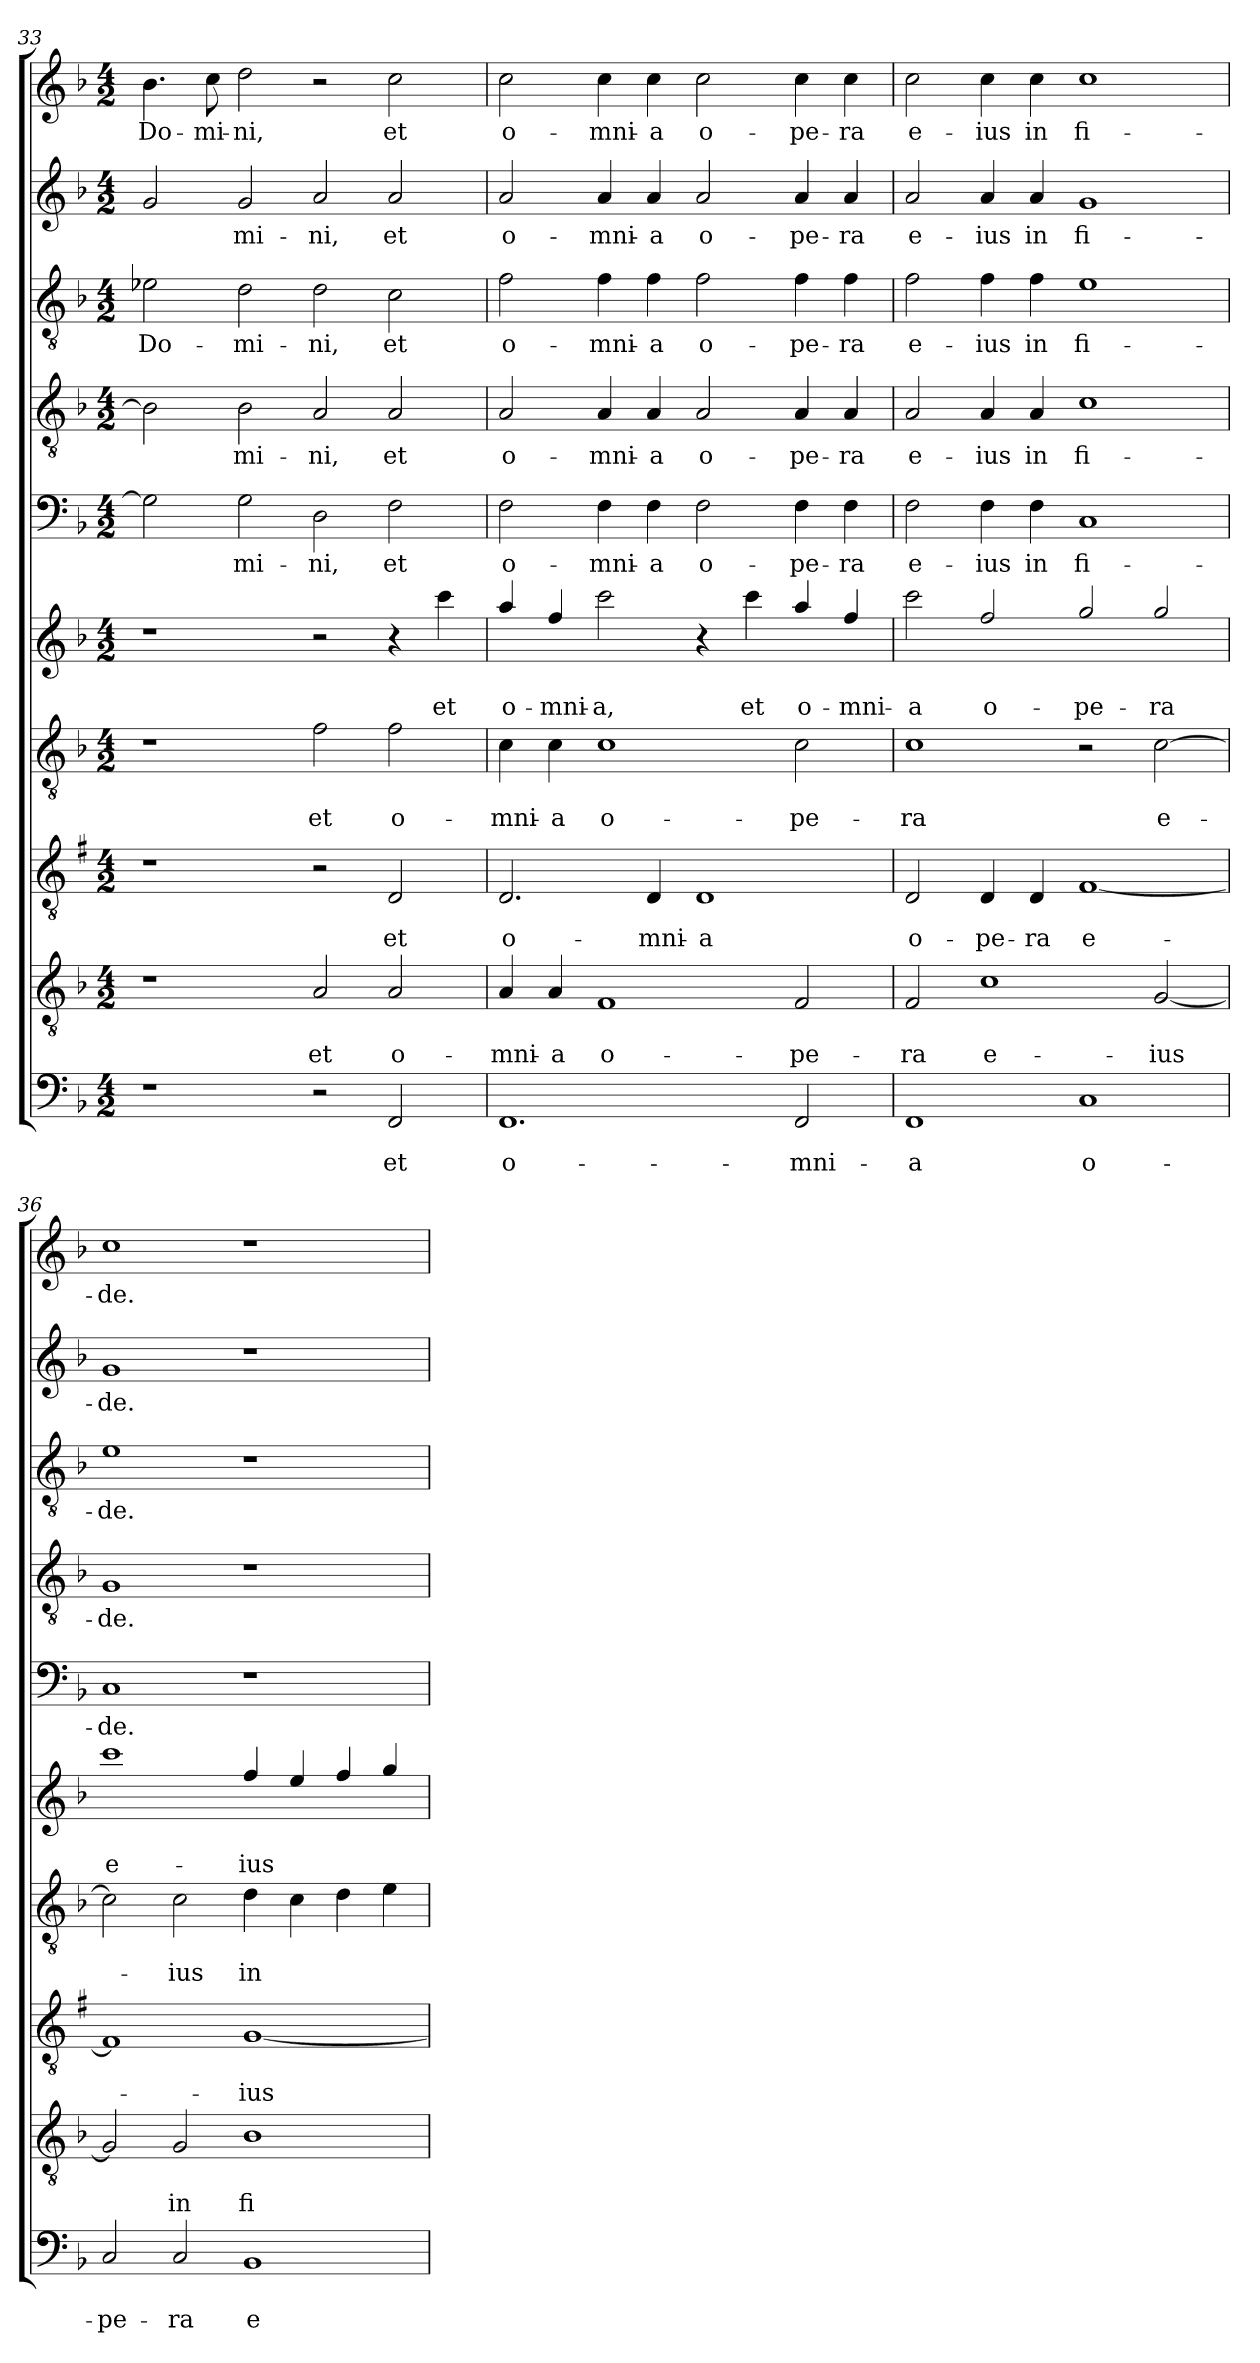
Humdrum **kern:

**kern	**text	**text	**kern	**text	**text	**kern	**text	**text	**kern	**text	**text	**kern	**text	**text	**kern	**text	**kern	**text	**kern	**text	**kern	**text	**kern	**text
*part10	*part10	*part10	*part9	*part9	*part9	*part8	*part8	*part8	*part7	*part7	*part7	*part6	*part6	*part6	*part5	*part5	*part4	*part4	*part3	*part3	*part2	*part2	*part1	*part1
*staff10	*staff10	*staff10	*staff9	*staff9	*staff9	*staff8	*staff8	*staff8	*staff7	*staff7	*staff7	*staff6	*staff6	*staff6	*staff5	*staff5	*staff4	*staff4	*staff3	*staff3	*staff2	*staff2	*staff1	*staff1
!!LO:PB:g=z
*clefF4	*	*	*clefGv2	*	*	*clefGv2	*	*	*clefGv2	*	*	*clefG2	*	*	*clefF4	*	*clefGv2	*	*clefGv2	*	*clefG2	*	*clefG2	*
*	*	*	*	*	*	*ITrd1c2	*	*	*	*	*	*ITrd8c14	*	*	*	*	*	*	*	*	*	*	*	*
*k[b-]	*	*	*k[b-]	*	*	*k[b-]	*	*	*k[b-]	*	*	*k[b-]	*	*	*k[b-]	*	*k[b-]	*	*k[b-]	*	*k[b-]	*	*k[b-]	*
*F:	*	*	*F:	*	*	*F:	*	*	*F:	*	*	*F:	*	*	*F:	*	*F:	*	*F:	*	*F:	*	*F:	*
*M4/2	*	*	*M4/2	*	*	*M4/2	*	*	*M4/2	*	*	*M4/2	*	*	*M4/2	*	*M4/2	*	*M4/2	*	*M4/2	*	*M4/2	*
=33	=33	=33	=33	=33	=33	=33	=33	=33	=33	=33	=33	=33	=33	=33	=33	=33	=33	=33	=33	=33	=33	=33	=33	=33
!	!	!	!	!	!	!	!	!	!	!	!	!	!	!	!	!	!	!	!	!LO:LY:b	!	!	!	!LO:LY:b
1r	.	.	1r	.	.	1r	.	.	1r	.	.	1r	.	.	2G\]	.	2B-\]	.	2e-X\	Do-	2g/	.	4.b-\	Do-
!	!	!	!	!	!	!	!	!	!	!	!	!	!	!	!	!	!	!	!	!	!	!	!	!LO:LY:b
.	.	.	.	.	.	.	.	.	.	.	.	.	.	.	.	.	.	.	.	.	.	.	8cc\	-mi-
!	!	!	!	!	!	!	!	!	!	!	!	!	!	!	!	!LO:LY:b	!	!LO:LY:b	!	!LO:LY:b	!	!LO:LY:b	!	!LO:LY:b
.	.	.	.	.	.	.	.	.	.	.	.	.	.	.	2G\	-mi-	2B-\	-mi-	2d\	-mi-	2g/	-mi-	2dd\	-ni,
!	!	!	!	!	!LO:LY:b	!	!	!	!	!	!LO:LY:b	!	!	!	!	!LO:LY:b	!	!LO:LY:b	!	!LO:LY:b	!	!LO:LY:b	!	!
2r	.	.	2A/	.	et	2r	.	.	2f\	.	et	2r	.	.	2D\	-ni,	2A/	-ni,	2d\	-ni,	2a/	-ni,	2r	.
!	!	!LO:LY:b	!	!	!LO:LY:b	!	!	!LO:LY:b	!	!	!LO:LY:b	!	!	!	!	!LO:LY:b	!	!LO:LY:b	!	!LO:LY:b	!	!LO:LY:b	!	!LO:LY:b
2FF/	.	et	2A/	.	o-	2C/	.	et	2f\	.	o-	4r	.	.	2F\	et	2A/	et	2c\	et	2a/	et	2cc\	et
!	!	!	!	!	!	!	!	!	!	!	!	!	!	!LO:LY:b	!	!	!	!	!	!	!	!	!	!
.	.	.	.	.	.	.	.	.	.	.	.	4cc\	.	et	.	.	.	.	.	.	.	.	.	.
=34	=34	=34	=34	=34	=34	=34	=34	=34	=34	=34	=34	=34	=34	=34	=34	=34	=34	=34	=34	=34	=34	=34	=34	=34
!	!	!LO:LY:b	!	!	!LO:LY:b	!	!	!LO:LY:b	!	!	!LO:LY:b	!	!	!LO:LY:b	!	!LO:LY:b	!	!LO:LY:b	!	!LO:LY:b	!	!LO:LY:b	!	!LO:LY:b
1.FF	.	o-	4A/	.	-mni-	2.C/	.	o-	4c\	.	-mni-	4a/	.	o-	2F\	o-	2A/	o-	2f\	o-	2a/	o-	2cc\	o-
!	!	!	!	!	!LO:LY:b	!	!	!	!	!	!LO:LY:b	!	!	!LO:LY:b	!	!	!	!	!	!	!	!	!	!
.	.	.	4A/	.	-a	.	.	.	4c\	.	-a	4f/	.	-mni-	.	.	.	.	.	.	.	.	.	.
!	!	!	!	!	!LO:LY:b	!	!	!	!	!	!LO:LY:b	!	!	!LO:LY:b	!	!LO:LY:b	!	!LO:LY:b	!	!LO:LY:b	!	!LO:LY:b	!	!LO:LY:b
.	.	.	1F	.	o-	.	.	.	1c	.	o-	2cc\	.	-a,	4F\	-mni-	4A/	-mni-	4f\	-mni-	4a/	-mni-	4cc\	-mni-
!	!	!	!	!	!	!	!	!LO:LY:b	!	!	!	!	!	!	!	!LO:LY:b	!	!LO:LY:b	!	!LO:LY:b	!	!LO:LY:b	!	!LO:LY:b
.	.	.	.	.	.	4C/	.	-mni-	.	.	.	.	.	.	4F\	-a	4A/	-a	4f\	-a	4a/	-a	4cc\	-a
!	!	!	!	!	!	!	!	!LO:LY:b	!	!	!	!	!	!	!	!LO:LY:b	!	!LO:LY:b	!	!LO:LY:b	!	!LO:LY:b	!	!LO:LY:b
.	.	.	.	.	.	1C	.	-a	.	.	.	4r	.	.	2F\	o-	2A/	o-	2f\	o-	2a/	o-	2cc\	o-
!	!	!	!	!	!	!	!	!	!	!	!	!	!	!LO:LY:b	!	!	!	!	!	!	!	!	!	!
.	.	.	.	.	.	.	.	.	.	.	.	4cc\	.	et	.	.	.	.	.	.	.	.	.	.
!	!	!LO:LY:b	!	!	!LO:LY:b	!	!	!	!	!	!LO:LY:b	!	!	!LO:LY:b	!	!LO:LY:b	!	!LO:LY:b	!	!LO:LY:b	!	!LO:LY:b	!	!LO:LY:b
2FF/	.	-mni-	2F/	.	-pe-	.	.	.	2c\	.	-pe-	4a/	.	o-	4F\	-pe-	4A/	-pe-	4f\	-pe-	4a/	-pe-	4cc\	-pe-
!	!	!	!	!	!	!	!	!	!	!	!	!	!	!LO:LY:b	!	!LO:LY:b	!	!LO:LY:b	!	!LO:LY:b	!	!LO:LY:b	!	!LO:LY:b
.	.	.	.	.	.	.	.	.	.	.	.	4f/	.	-mni-	4F\	-ra	4A/	-ra	4f\	-ra	4a/	-ra	4cc\	-ra
=35	=35	=35	=35	=35	=35	=35	=35	=35	=35	=35	=35	=35	=35	=35	=35	=35	=35	=35	=35	=35	=35	=35	=35	=35
!	!	!LO:LY:b	!	!	!LO:LY:b	!	!	!LO:LY:b	!	!	!LO:LY:b	!	!	!LO:LY:b	!	!LO:LY:b	!	!LO:LY:b	!	!LO:LY:b	!	!LO:LY:b	!	!LO:LY:b
1FF	.	-a	2F/	.	-ra	2C/	.	o-	1c	.	-ra	2cc\	.	-a	2F\	e-	2A/	e-	2f\	e-	2a/	e-	2cc\	e-
!	!	!	!	!	!LO:LY:b	!	!	!LO:LY:b	!	!	!	!	!	!LO:LY:b	!	!LO:LY:b	!	!LO:LY:b	!	!LO:LY:b	!	!LO:LY:b	!	!LO:LY:b
.	.	.	1c	.	e-	4C/	.	-pe-	.	.	.	2f/	.	o-	4F\	-ius	4A/	-ius	4f\	-ius	4a/	-ius	4cc\	-ius
!	!	!	!	!	!	!	!	!LO:LY:b	!	!	!	!	!	!	!	!LO:LY:b	!	!LO:LY:b	!	!LO:LY:b	!	!LO:LY:b	!	!LO:LY:b
.	.	.	.	.	.	4C/	.	-ra	.	.	.	.	.	.	4F\	in	4A/	in	4f\	in	4a/	in	4cc\	in
!	!	!LO:LY:b	!	!	!	!	!	!LO:LY:b	!	!	!	!	!	!LO:LY:b	!	!LO:LY:b	!	!LO:LY:b	!	!LO:LY:b	!	!LO:LY:b	!	!LO:LY:b
1C	.	o-	.	.	.	[1E	.	e-	2r	.	.	2g/	.	-pe-	1C	fi-	1c	fi-	1e	fi-	1g	fi-	1cc	fi-
!	!	!	!	!	!LO:LY:b	!	!	!	!	!	!LO:LY:b	!	!	!LO:LY:b	!	!	!	!	!	!	!	!	!	!
.	.	.	[2G/	.	-ius	.	.	.	[2c\	.	e-	2g/	.	-ra	.	.	.	.	.	.	.	.	.	.
=36	=36	=36	=36	=36	=36	=36	=36	=36	=36	=36	=36	=36	=36	=36	=36	=36	=36	=36	=36	=36	=36	=36	=36	=36
!	!	!LO:LY:b	!	!	!	!	!	!	!	!	!	!	!	!LO:LY:b	!	!LO:LY:b	!	!LO:LY:b	!	!LO:LY:b	!	!LO:LY:b	!	!LO:LY:b
2C/	.	-pe-	2G/]	.	.	1E]	.	.	2c\]	.	.	1cc	.	e-	1C	-de.	1G	-de.	1e	-de.	1g	-de.	1cc	-de.
!	!	!LO:LY:b	!	!	!LO:LY:b	!	!	!	!	!	!LO:LY:b	!	!	!	!	!	!	!	!	!	!	!	!	!
2C/	.	-ra	2G/	.	in	.	.	.	2c\	.	-ius	.	.	.	.	.	.	.	.	.	.	.	.	.
!	!	!LO:LY:b	!	!	!LO:LY:b	!	!	!LO:LY:b	!	!	!LO:LY:b	!	!	!LO:LY:b	!	!	!	!	!	!	!	!	!	!
1BB-	.	e-	1B-	.	fi-	[1F	.	-ius	4d\	.	in	4f/	.	-ius	1r	.	1r	.	1r	.	1r	.	1r	.
.	.	.	.	.	.	.	.	.	4c\	.	.	4e/	.	.	.	.	.	.	.	.	.	.	.	.
.	.	.	.	.	.	.	.	.	4d\	.	.	4f/	.	.	.	.	.	.	.	.	.	.	.	.
.	.	.	.	.	.	.	.	.	4e\	.	.	4g/	.	.	.	.	.	.	.	.	.	.	.	.
=	=	=	=	=	=	=	=	=	=	=	=	=	=	=	=	=	=	=	=	=	=	=	=	=
*-	*-	*-	*-	*-	*-	*-	*-	*-	*-	*-	*-	*-	*-	*-	*-	*-	*-	*-	*-	*-	*-	*-	*-	*-
